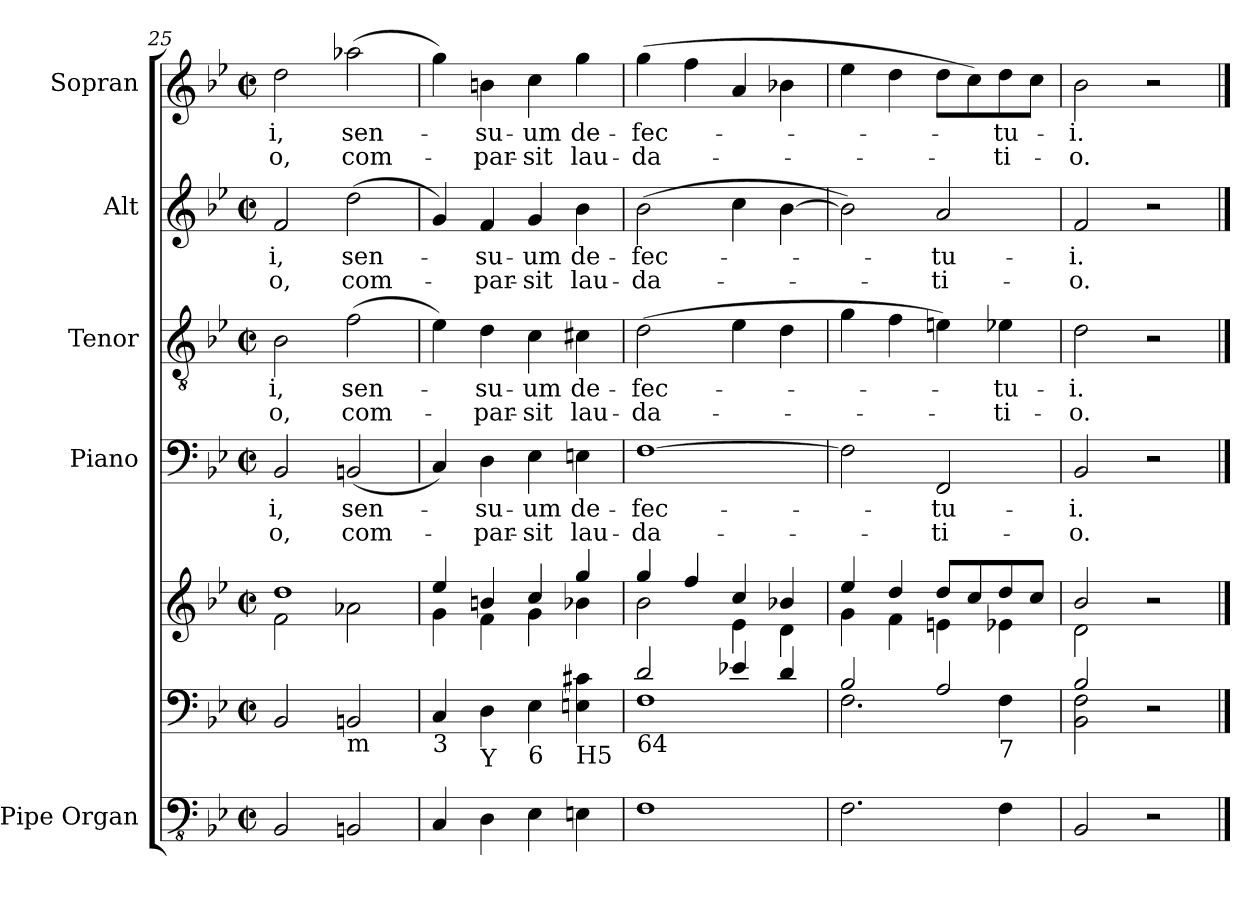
**kern	**kern	**kern	**kern	**text	**text	**kern	**text	**text	**kern	**text	**text	**kern	**text	**text
*part5	*part5	*part5	*part4	*part4	*part4	*part3	*part3	*part3	*part2	*part2	*part2	*part1	*part1	*part1
*staff7	*staff6	*staff5	*staff4	*staff4	*staff4	*staff3	*staff3	*staff3	*staff2	*staff2	*staff2	*staff1	*staff1	*staff1
*I"Pipe Organ	*	*	*I"Piano	*	*	*I"Tenor	*	*	*I"Alt	*	*	*I"Sopran	*	*
*I'Org.	*	*	*I'Pno.	*	*	*I'T.	*	*	*I'A.	*	*	*I'S.	*	*
*clefFv4	*clefF4	*clefG2	*clefF4	*	*	*clefGv2	*	*	*clefG2	*	*	*clefG2	*	*
*k[b-e-]	*k[b-e-]	*k[b-e-]	*k[b-e-]	*	*	*k[b-e-]	*	*	*k[b-e-]	*	*	*k[b-e-]	*	*
*B-:	*B-:	*B-:	*B-:	*	*	*B-:	*	*	*B-:	*	*	*B-:	*	*
*M2/2	*M2/2	*M2/2	*M2/2	*	*	*M2/2	*	*	*M2/2	*	*	*M2/2	*	*
*met(c|)	*met(c|)	*met(c|)	*met(c|)	*	*	*met(c|)	*	*	*met(c|)	*	*	*met(c|)	*	*
=25	=25	=25	=25	=25	=25	=25	=25	=25	=25	=25	=25	=25	=25	=25
*	*	*^	*	*	*	*	*	*	*	*	*	*	*	*
!	!	!	!	!	!LO:LY:b	!LO:LY:b	!	!LO:LY:b	!LO:LY:b	!	!LO:LY:b	!LO:LY:b	!	!LO:LY:b	!LO:LY:b
2BBB-/	2BB-/	1dd	2f\	2BB-/	-i,	-o,	2B-\	-i,	-o,	2f/	-i,	-o,	2dd\	-i,	-o,
!	!LO:TX:b:t=m	!	!	!	!	!	!	!	!	!	!	!	!	!	!
!	!	!	!	!	!LO:LY:b	!LO:LY:b	!	!LO:LY:b	!LO:LY:b	!	!LO:LY:b	!LO:LY:b	!	!LO:LY:b	!LO:LY:b
2BBBn/	2BBn/	.	2a-X\	(<2BBn/	sen-	com-	(>2f\	sen-	com-	(>2dd\	sen-	com-	(>2aa-X\	sen-	com-
=26	=26	=26	=26	=26	=26	=26	=26	=26	=26	=26	=26	=26	=26	=26	=26
!	!LO:TX:b:t=3	!	!	!	!	!	!	!	!	!	!	!	!	!	!
4CC/	4C/	4ee-/	4g\	4C/)	.	.	4e-\)	.	.	4g/)	.	.	4gg\)	.	.
!	!LO:TX:b:t=Y	!	!	!	!	!	!	!	!	!	!	!	!	!	!
!	!	!	!	!	!LO:LY:b	!LO:LY:b	!	!LO:LY:b	!LO:LY:b	!	!LO:LY:b	!LO:LY:b	!	!LO:LY:b	!LO:LY:b
4DD\	4D\	4bn/	4f\	4D\	-su-	-par-	4d\	-su-	-par-	4f/	-su-	-par-	4bn\	-su-	-par-
!	!LO:TX:b:t=6	!	!	!	!	!	!	!	!	!	!	!	!	!	!
!	!	!	!	!	!LO:LY:b	!LO:LY:b	!	!LO:LY:b	!LO:LY:b	!	!LO:LY:b	!LO:LY:b	!	!LO:LY:b	!LO:LY:b
4EE-\	4E-\	4cc/	4g\	4E-\	-um	-sit	4c\	-um	-sit	4g/	-um	-sit	4cc\	-um	-sit
!	!LO:TX:b:t=H5	!	!	!	!	!	!	!	!	!	!	!	!	!	!
!	!	!	!	!	!LO:LY:b	!LO:LY:b	!	!LO:LY:b	!LO:LY:b	!	!LO:LY:b	!LO:LY:b	!	!LO:LY:b	!LO:LY:b
4EEn\	4En\ 4c#X\	4gg/	4b-X\	4En\	de-	lau-	4c#X\	de-	lau-	4b-\	de-	lau-	4gg\	de-	lau-
=27	=27	=27	=27	=27	=27	=27	=27	=27	=27	=27	=27	=27	=27	=27	=27
*	*^	*	*	*	*	*	*	*	*	*	*	*	*	*	*
!	!LO:TX:b:t=64	!	!	!	!	!	!	!	!	!	!	!	!	!	!	!
!	!	!	!	!	!	!LO:LY:b	!LO:LY:b	!	!LO:LY:b	!LO:LY:b	!	!LO:LY:b	!LO:LY:b	!	!LO:LY:b	!LO:LY:b
1FF	2d/	1F	4gg/	2b-\	[1F	-fec-	-da-	(>2d\	-fec-	-da-	(>2b-\	-fec-	-da-	(>4gg\	-fec-	-da-
.	.	.	4ff/	.	.	.	.	.	.	.	.	.	.	4ff\	.	.
.	4e-X/	.	4cc/	4e-\	.	.	.	4e-\	.	.	4cc\	.	.	4a/	.	.
.	4d/	.	4b-X/	4d\	.	.	.	4d\	.	.	[4b-\	.	.	4b-X\	.	.
=28	=28	=28	=28	=28	=28	=28	=28	=28	=28	=28	=28	=28	=28	=28	=28	=28
2.FF\	2B-/	2.F\	4ee-/	4g\	2F\]	.	.	4g\	.	.	2b-\])	.	.	4ee-\	.	.
.	.	.	4dd/	4f\	.	.	.	4f\	.	.	.	.	.	4dd\	.	.
!	!	!	!	!	!	!LO:LY:b	!LO:LY:b	!	!	!	!	!LO:LY:b	!LO:LY:b	!	!	!
.	2A/	.	8dd/L	4en\	2FF/	-tu-	-ti-	4en\)	.	.	2a/	-tu-	-ti-	8dd\L	.	.
.	.	.	8cc/	.	.	.	.	.	.	.	.	.	.	8cc\)	.	.
!	!	!LO:TX:b:t=7	!	!	!	!	!	!	!	!	!	!	!	!	!	!
!	!	!	!	!	!	!	!	!	!LO:LY:b	!LO:LY:b	!	!	!	!	!LO:LY:b	!LO:LY:b
4FF\	.	4F\	8dd/	4e-X\	.	.	.	4e-X\	-tu-	-ti-	.	.	.	8dd\	-tu-	-ti-
.	.	.	8cc/J	.	.	.	.	.	.	.	.	.	.	8cc\J	.	.
=29	=29	=29	=29	=29	=29	=29	=29	=29	=29	=29	=29	=29	=29	=29	=29	=29
!	!	!	!	!	!	!LO:LY:b	!LO:LY:b	!	!LO:LY:b	!LO:LY:b	!	!LO:LY:b	!LO:LY:b	!	!LO:LY:b	!LO:LY:b
2BBB-/	2B-/	2BB-\ 2F\	2b-/	2d\	2BB-/	-i.	-o.	2d\	-i.	-o.	2f/	-i.	-o.	2b-\	-i.	-o.
2r	2r	2ryy	2r	2ryy	2r	.	.	2r	.	.	2r	.	.	2r	.	.
*	*v	*v	*	*	*	*	*	*	*	*	*	*	*	*	*	*
*	*	*v	*v	*	*	*	*	*	*	*	*	*	*	*	*
==	==	==	==	==	==	==	==	==	==	==	==	==	==	==
*-	*-	*-	*-	*-	*-	*-	*-	*-	*-	*-	*-	*-	*-	*-
